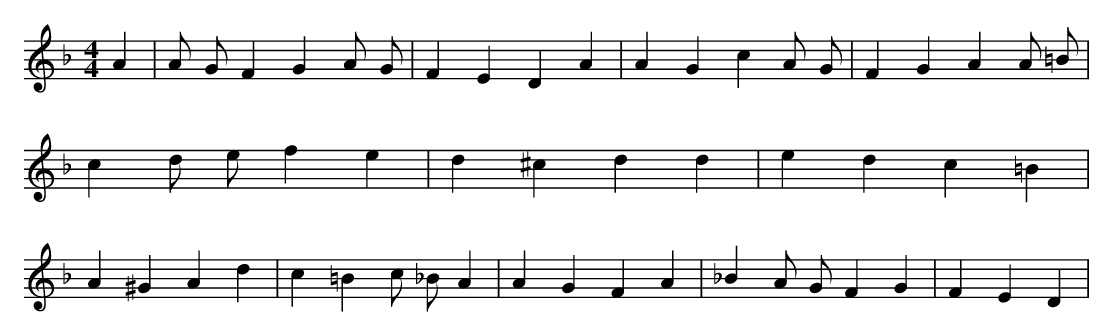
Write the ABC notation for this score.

X:1
M:4/4
L:1/8
K:F
A2 | A G F2 G2 A G | F2 E2 D2 A2 | A2 G2 c2 A G | F2 G2 A2 A =B | c2 d e f2 e2 | d2 ^c2 d2 d2 | e2 d2 c2 =B2 | A2 ^G2 A2 d2 | c2 =B2 c _B A2 | A2 G2 F2 A2 | _B2 A G F2 G2 | F2 E2 D2 |
